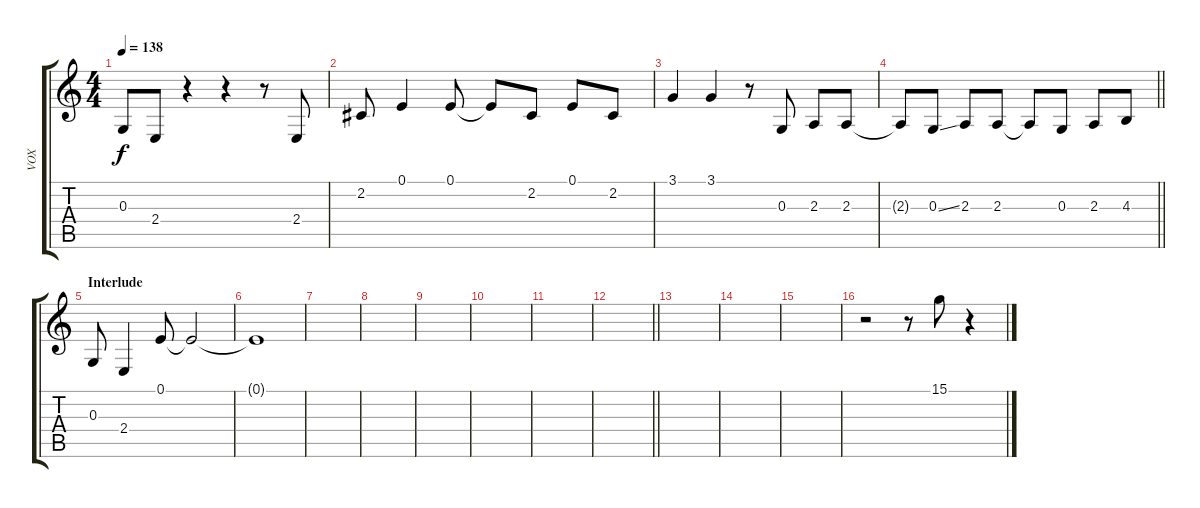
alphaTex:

\track ("VOX" "VOX") {instrument altosax}
\staff {score tabs}
\tuning (E4 B3 G3 D3 A2 E2) {hide}
\ts (4 4)
\tempo 138
\clef g2
\ks c
0.3{t}.8{dy f} 2.4.8 r.4 r.4 r.8 2.4.8 |
2.2.8 0.1.4 0.1.8 0.1{t}.8 2.2.8 0.1.8 2.2.8 |
3.1.4 3.1.4 r.8 0.3.8 2.3.8 2.3.8 |
\barLineRight lightlight
2.3{t}.8 0.3{ss}.8 2.3.8 2.3.8 2.3{t}.8 0.3.8 2.3.8 4.3.8 |
\section ("" "Interlude")
0.3.8 2.4.4 0.1.8 0.1{t}.2 |
0.1{t}.1 |
|
|
|
|
|
\barLineRight lightlight
|
|
|
|
r.2 r.8 15.1.8 r.4
